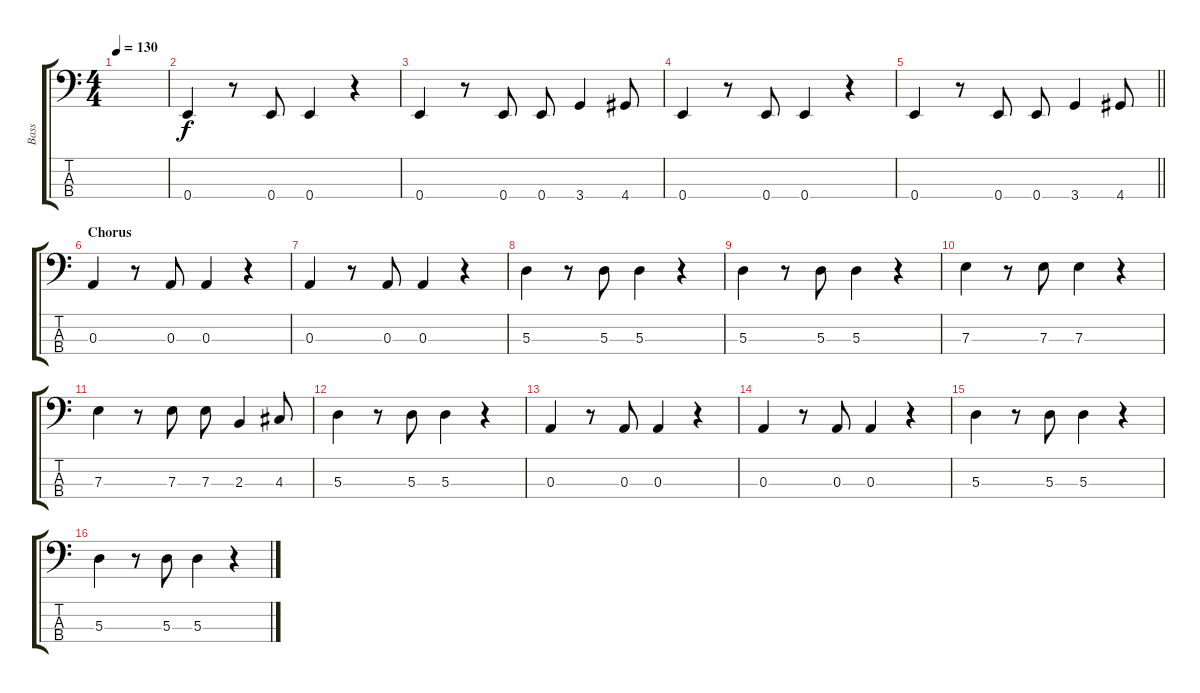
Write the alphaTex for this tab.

\track ("Bass" "Bass") {instrument electricbassfinger}
\staff {score tabs}
\tuning (G2 D2 A1 E1) {hide}
\ts (4 4)
\tempo 130
\clef f4
\ks c
|
0.4.4 r.8 0.4.8 0.4.4 r.4 |
0.4.4 r.8 0.4.8 0.4.8 3.4.4 4.4.8 |
0.4.4 r.8 0.4.8 0.4.4 r.4 |
\barLineRight lightlight
0.4.4 r.8 0.4.8 0.4.8 3.4.4 4.4.8 |
\section ("" "Chorus")
0.3.4 r.8 0.3.8 0.3.4 r.4 |
0.3.4 r.8 0.3.8 0.3.4 r.4 |
5.3.4 r.8 5.3.8 5.3.4 r.4 |
5.3.4 r.8 5.3.8 5.3.4 r.4 |
7.3.4 r.8 7.3.8 7.3.4 r.4 |
7.3.4 r.8 7.3.8 7.3.8 2.3.4 4.3.8 |
5.3.4 r.8 5.3.8 5.3.4 r.4 |
0.3.4 r.8 0.3.8 0.3.4 r.4 |
0.3.4 r.8 0.3.8 0.3.4 r.4 |
5.3.4 r.8 5.3.8 5.3.4 r.4 |
5.3.4 r.8 5.3.8 5.3.4 r.4
